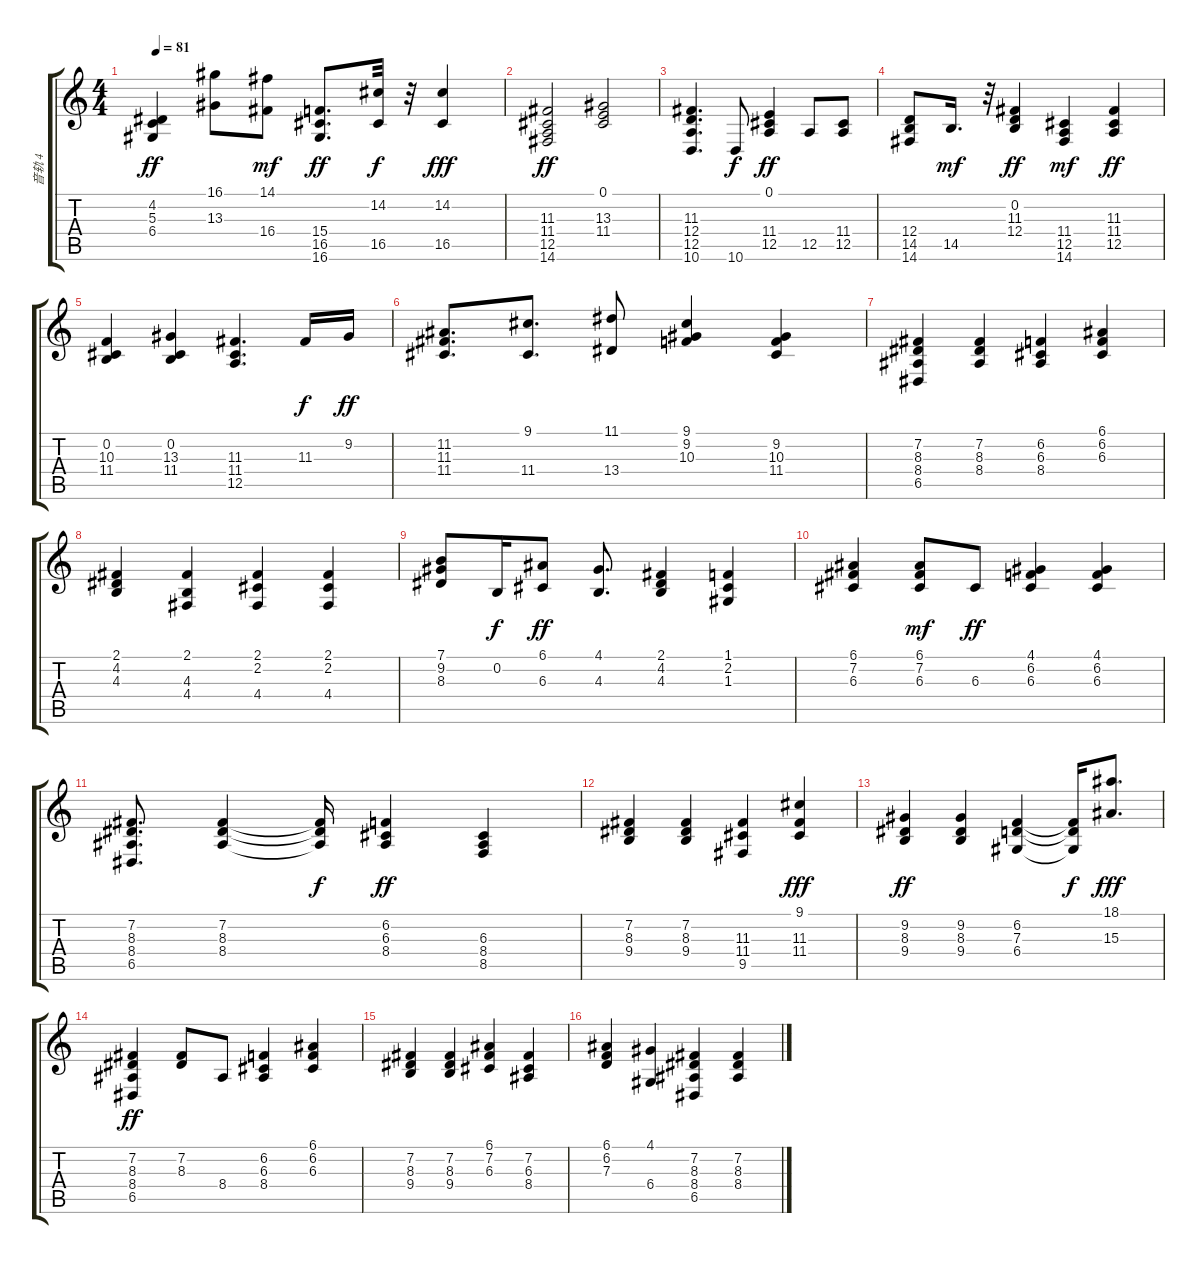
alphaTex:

\track ("音轨 4" "音轨 4") {instrument acousticgrandpiano}
\staff {score tabs}
\tuning (E4 B3 G3 D3 A2 E2) {hide}
\ts (4 4)
\tempo 81
\clef g2
\ks c
(4.2 5.3 6.4).4{dy ff} (16.1 13.3).8 (14.1 16.4).8{dy mf} (15.4 16.5 16.6).8{d dy ff} (14.2 16.5).32{dy f} r.32 (14.2 16.5).4{dy fff} |
(11.3 11.4 12.5 14.6).2{dy ff} (0.1 13.3 11.4).2 |
(11.3 12.4 12.5 10.6).4{d} 10.6.8{dy f} (0.1 11.4 12.5).4{dy ff} 12.5.8 (11.4 12.5).8 |
(12.4 14.5 14.6).8 14.5.16{d dy mf} r.32 (0.2 11.3 12.4).4{dy ff} (11.4 12.5 14.6).4{dy mf} (11.3 11.4 12.5).4{dy ff} |
(0.2 10.3 11.4).4 (0.2 13.3 11.4).4 (11.3 11.4 12.5).4{d} 11.3.16{dy f} 9.2.16{dy ff} |
(11.2 11.3 11.4).8{d} (9.1 11.4).8{d} (11.1 13.4).8 (9.1 9.2 10.3).4 (9.2 10.3 11.4).4 |
(7.2 8.3 8.4 6.5).4 (7.2 8.3 8.4).4 (6.2 6.3 8.4).4 (6.1 6.2 6.3).4 |
(2.1 4.2 4.3).4 (2.1 4.3 4.4).4 (2.1 2.2 4.4).4 (2.1 2.2 4.4).4 |
(7.1 9.2 8.3).8 0.2.16{dy f} (6.1 6.3).8{dy ff} (4.1 4.3).8{d} (2.1 4.2 4.3).4 (1.1 2.2 1.3).4 |
(6.1 7.2 6.3).4 (6.1 7.2 6.3).8{dy mf} 6.3.8{dy ff} (4.1 6.2 6.3).4 (4.1 6.2 6.3).4 |
(7.2 8.3 8.4 6.5).8{d} (7.2 8.3 8.4).4 (7.2{t} 8.3{t} 8.4{t}).16{dy f} (6.2 6.3 8.4).4{dy ff} (6.3 8.4 8.5).4 |
(7.2 8.3 9.4).4 (7.2 8.3 9.4).4 (11.3 11.4 9.5).4 (9.1 11.3 11.4).4{dy fff} |
(9.2 8.3 9.4).4{dy ff} (9.2 8.3 9.4).4 (6.2 7.3 6.4).4 (6.2{t} 7.3{t} 6.4{t}).16{dy f} (18.1 15.3).8{d dy fff} |
(7.2 8.3 8.4 6.5).4{dy ff} (7.2 8.3).8 8.4.8 (6.2 6.3 8.4).4 (6.1 6.2 6.3).4 |
(7.2 8.3 9.4).4 (7.2 8.3 9.4).4 (6.1 7.2 6.3).4 (7.2 6.3 8.4).4 |
(6.1 6.2 7.3).4 (4.1 6.4).4 (7.2 8.3 8.4 6.5).4 (7.2 8.3 8.4).4
